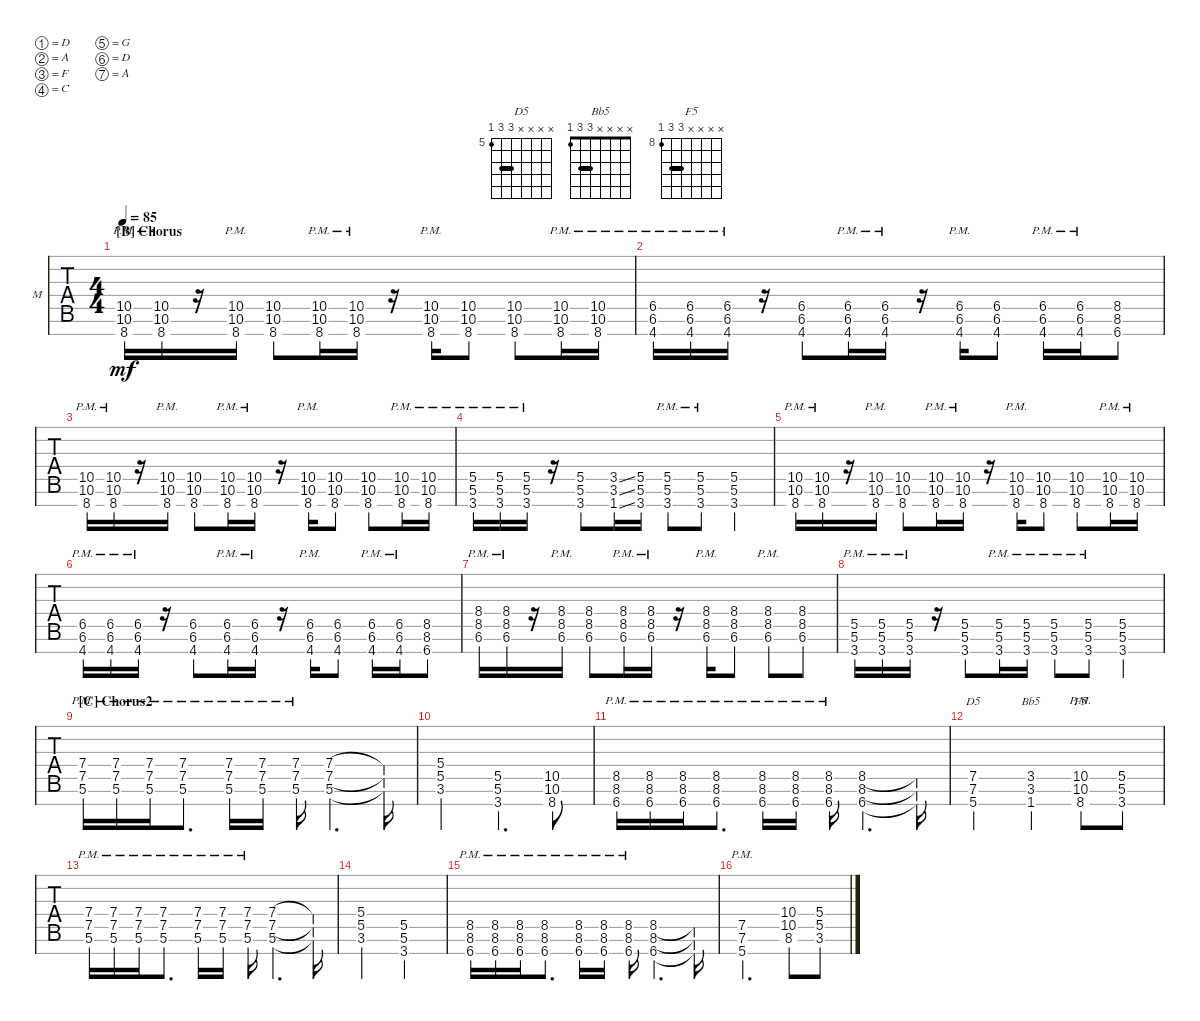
\defaultSystemsLayout 4
\bracketExtendMode groupsimilarinstruments
\firstSystemTrackNameOrientation horizontal
\otherSystemsTrackNameOrientation horizontal
\track ("Guitar - 2" "M") {solo instrument distortionguitar}
\staff {tabs}
\tuning (D4 A3 F3 C3 G2 D2 A1)
\chord ("D5" x x x x 7 7 5) {firstfret 5 showfingering false barre 7}
\chord ("Bb5" x x x x 3 3 1) {showfingering false barre 3}
\chord ("F5" x x x x 10 10 8) {firstfret 8 showfingering false barre 10}
\ts (4 4)
\section ("B" "Chorus")
\tempo 85
\clef g2
\scale
1.03909
\ks c
(10.6{pm} 10.5{pm} 8.7).16{dy mf} (10.6{pm} 10.5{pm} 8.7).16 r.16 (10.6{pm} 10.5{pm} 8.7).16 (10.6 10.5 8.7).8 (10.6{pm} 10.5{pm} 8.7).16 (10.6{pm} 10.5{pm} 8.7).16 r.16 (10.6{pm} 10.5{pm} 8.7).16 (10.6 10.5 8.7).8 (10.6 10.5 8.7).8 (10.6{pm} 10.5{pm} 8.7).16 (10.6{pm} 10.5{pm} 8.7).16 |
\scale
0.960908 (4.7{pm} 6.6{pm} 6.5{pm}).16 (4.7{pm} 6.6{pm} 6.5{pm}).16 (4.7{pm} 6.6{pm} 6.5{pm}).16 r.16 (4.7 6.6 6.5).8 (4.7{pm} 6.6{pm} 6.5{pm}).16 (4.7{pm} 6.6{pm} 6.5{pm}).16 r.16 (4.7{pm} 6.6{pm} 6.5{pm}).16 (4.7 6.6 6.5).8 (4.7{pm} 6.6{pm} 6.5{pm}).16 (4.7{pm} 6.6{pm} 6.5{pm}).16 (8.6 8.5 6.7).8 |
\scale
1.03909 (10.6{pm} 10.5{pm} 8.7).16 (10.6{pm} 10.5{pm} 8.7).16 r.16 (10.6{pm} 10.5{pm} 8.7).16 (10.6 10.5 8.7).8 (10.6{pm} 10.5{pm} 8.7).16 (10.6{pm} 10.5{pm} 8.7).16 r.16 (10.6{pm} 10.5{pm} 8.7).16 (10.6 10.5 8.7).8 (10.6 10.5 8.7).8 (10.6{pm} 10.5{pm} 8.7).16 (10.6{pm} 10.5{pm} 8.7).16 |
\scale
0.960908 (3.7{pm} 5.6{pm} 5.5{pm}).16 (3.7{pm} 5.6{pm} 5.5{pm}).16 (3.7{pm} 5.6{pm} 5.5{pm}).16 r.16 (3.7 5.6 5.5).8 (1.7{ss} 3.6{ss} 3.5{ss}).16 (3.7 5.6 5.5).16 (3.7{pm} 5.6{pm} 5.5{pm}).8 (3.7{pm} 5.6{pm} 5.5{pm}).8 (3.7 5.6 5.5).4 |
\scale
1.03909 (10.6{pm} 10.5{pm} 8.7).16 (10.6{pm} 10.5{pm} 8.7).16 r.16 (10.6{pm} 10.5{pm} 8.7).16 (10.6 10.5 8.7).8 (10.6{pm} 10.5{pm} 8.7).16 (10.6{pm} 10.5{pm} 8.7).16 r.16 (10.6{pm} 10.5{pm} 8.7).16 (10.6 10.5 8.7).8 (10.6 10.5 8.7).8 (10.6{pm} 10.5{pm} 8.7).16 (10.6{pm} 10.5{pm} 8.7).16 |
\scale
0.960908 (4.7{pm} 6.6{pm} 6.5{pm}).16 (4.7{pm} 6.6{pm} 6.5{pm}).16 (4.7{pm} 6.6{pm} 6.5{pm}).16 r.16 (4.7 6.6 6.5).8 (4.7{pm} 6.6{pm} 6.5{pm}).16 (4.7{pm} 6.6{pm} 6.5{pm}).16 r.16 (4.7{pm} 6.6{pm} 6.5{pm}).16 (4.7 6.6 6.5).8 (4.7{pm} 6.6{pm} 6.5{pm}).16 (4.7{pm} 6.6{pm} 6.5{pm}).16 (8.6 8.5 6.7).8 |
\scale
1.03909 (8.5{pm} 8.4{pm} 6.6).16 (8.5{pm} 8.4{pm} 6.6).16 r.16 (8.5{pm} 8.4{pm} 6.6).16 (8.5 8.4 6.6).8 (8.5{pm} 8.4{pm} 6.6).16 (8.5{pm} 8.4{pm} 6.6).16 r.16 (8.5{pm} 8.4{pm} 6.6).16 (8.5 8.4 6.6).8 (8.5{pm} 8.4{pm} 6.6).8 (8.5 8.4 6.6).8 |
\scale
0.960908 (3.7{pm} 5.6{pm} 5.5{pm}).16 (3.7{pm} 5.6{pm} 5.5{pm}).16 (3.7{pm} 5.6{pm} 5.5{pm}).16 r.16 (3.7 5.6 5.5).8 (3.7{pm} 5.6{pm} 5.5{pm}).16 (3.7{pm} 5.6{pm} 5.5{pm}).16 (3.7{pm} 5.6{pm} 5.5{pm}).8 (3.7{pm} 5.6{pm} 5.5{pm}).8 (3.7 5.6 5.5).4 |
\section ("C" "Chorus2")
\scale
1.03909 (7.5{pm} 7.4{pm} 5.6{pm}).16 (7.5{pm} 7.4{pm} 5.6{pm}).16 (7.5{pm} 7.4{pm} 5.6{pm}).16 (7.5{pm} 7.4{pm} 5.6{pm}).8{d} (7.5{pm} 7.4 5.6).16 (7.5{pm} 7.4 5.6).16 (7.5{pm} 7.4 5.6).16 (7.5 7.4 5.6).4{d} (7.5{t} 7.4{t} 5.6{t}).16 |
\scale
0.960908 (3.6 5.5 5.4).2 (3.7 5.6 5.5).4{d} (8.7 10.6 10.5).8 |
\scale
1.03909 (8.5{pm} 8.6 6.7).16 (8.5{pm} 8.6 6.7).16 (8.5{pm} 8.6 6.7).16 (8.5{pm} 8.6 6.7).8{d} (8.5{pm} 8.6 6.7).16 (8.5{pm} 8.6 6.7).16 (8.5{pm} 8.6 6.7).16 (8.5 8.6 6.7).4{d} (8.5{t} 8.6{t} 6.7{t}).16 |
\scale
0.960908 (5.7 7.6 7.5).2{ch "D5"} (3.6 3.5 1.7).4{ch "Bb5"} (10.5{pm} 10.6 8.7).8{ch "F5"} (3.7 5.6 5.5).8 |
\scale
1.03909 (7.5{pm} 7.4{pm} 5.6{pm}).16 (7.5{pm} 7.4{pm} 5.6{pm}).16 (7.5{pm} 7.4{pm} 5.6{pm}).16 (7.5{pm} 7.4{pm} 5.6{pm}).8{d} (7.5{pm} 7.4 5.6).16 (7.5{pm} 7.4 5.6).16 (7.5{pm} 7.4 5.6).16 (7.5 7.4 5.6).4{d} (7.5{t} 7.4{t} 5.6{t}).16 |
\scale
0.960908 (3.6 5.5 5.4).2 (3.7 5.6 5.5).2 |
\scale
1.03909 (8.5{pm} 8.6 6.7).16 (8.5{pm} 8.6 6.7).16 (8.5{pm} 8.6 6.7).16 (8.5{pm} 8.6 6.7).8{d} (8.5{pm} 8.6 6.7).16 (8.5{pm} 8.6 6.7).16 (8.5{pm} 8.6 6.7).16 (8.5 8.6 6.7).4{d} (8.5{t} 8.6{t} 6.7{t}).16 |
\scale
0.960908 (7.5{pm} 7.6{pm} 5.7).2{d} (10.5 10.4 8.6).8 (3.6 5.5 5.4).8
